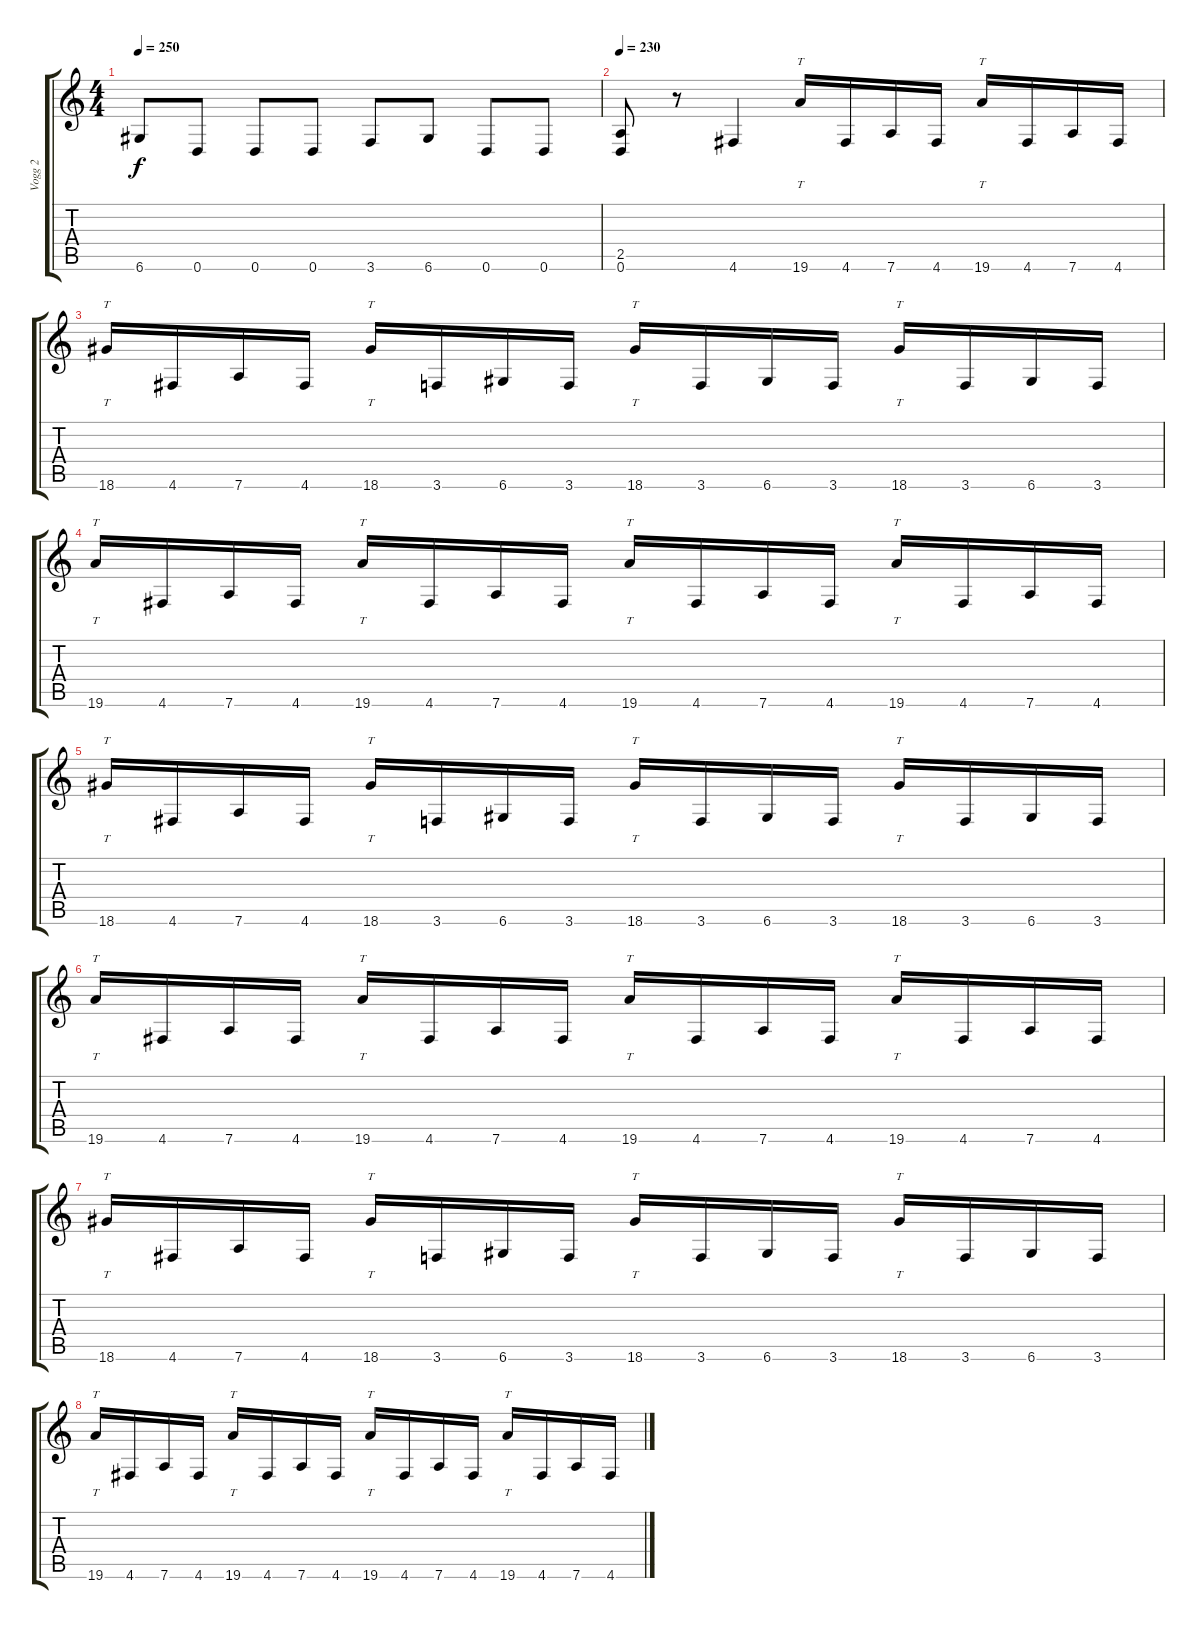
\track ("Vogg 2" "Vogg 2") {instrument distortionguitar}
\staff {score tabs}
\tuning (D4 A3 F3 C3 G2 D2) {hide}
\ts (4 4)
\tempo 250
\clef g2
\ks c
6.6.8{dy f} 0.6.8 0.6.8 0.6.8 3.6.8 6.6.8 0.6.8 0.6.8 |
\tempo 230
(2.5 0.6).8 r.8 4.6.4 19.6.16{tt} 4.6.16 7.6.16 4.6.16 19.6.16{tt} 4.6.16 7.6.16 4.6.16 |
18.6.16{tt} 4.6.16 7.6.16 4.6.16 18.6.16{tt} 3.6.16 6.6.16 3.6.16 18.6.16{tt} 3.6.16 6.6.16 3.6.16 18.6.16{tt} 3.6.16 6.6.16 3.6.16 |
19.6.16{tt} 4.6.16 7.6.16 4.6.16 19.6.16{tt} 4.6.16 7.6.16 4.6.16 19.6.16{tt} 4.6.16 7.6.16 4.6.16 19.6.16{tt} 4.6.16 7.6.16 4.6.16 |
18.6.16{tt} 4.6.16 7.6.16 4.6.16 18.6.16{tt} 3.6.16 6.6.16 3.6.16 18.6.16{tt} 3.6.16 6.6.16 3.6.16 18.6.16{tt} 3.6.16 6.6.16 3.6.16 |
19.6.16{tt} 4.6.16 7.6.16 4.6.16 19.6.16{tt} 4.6.16 7.6.16 4.6.16 19.6.16{tt} 4.6.16 7.6.16 4.6.16 19.6.16{tt} 4.6.16 7.6.16 4.6.16 |
18.6.16{tt} 4.6.16 7.6.16 4.6.16 18.6.16{tt} 3.6.16 6.6.16 3.6.16 18.6.16{tt} 3.6.16 6.6.16 3.6.16 18.6.16{tt} 3.6.16 6.6.16 3.6.16 |
19.6.16{tt} 4.6.16 7.6.16 4.6.16 19.6.16{tt} 4.6.16 7.6.16 4.6.16 19.6.16{tt} 4.6.16 7.6.16 4.6.16 19.6.16{tt} 4.6.16 7.6.16 4.6.16
